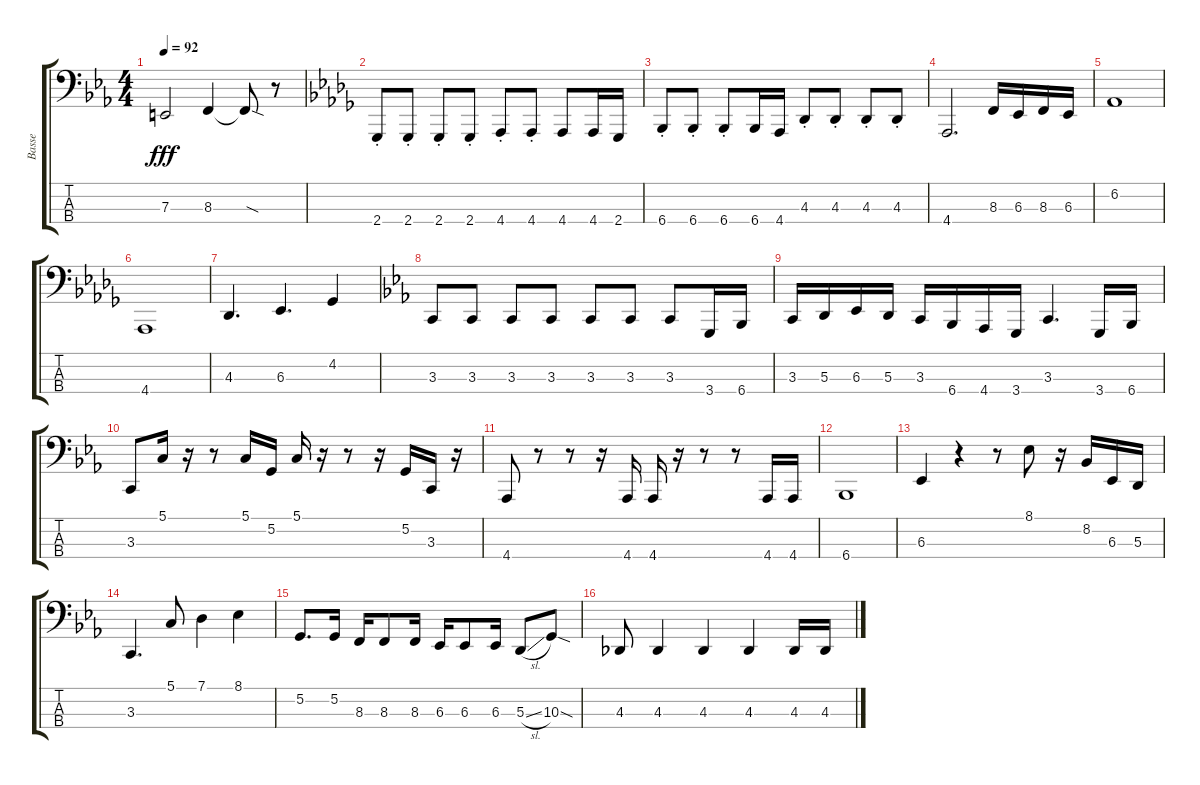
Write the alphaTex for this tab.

\track ("Basse" "Basse") {instrument lead8bassandlead}
\staff {score tabs}
\tuning (G2 D2 A1 E1) {hide}
\ts (4 4)
\tempo 92
\clef f4
\ks eb
7.3.2{dy fff} 8.3.4 8.3{sod t}.8 r.8 |
\ks db
2.4{st}.8 2.4{st}.8 2.4{st}.8 2.4{st}.8 4.4{st}.8 4.4{st}.8 4.4.8 4.4.16 2.4.16 |
6.4{st}.8 6.4{st}.8 6.4{st}.8 6.4.16 4.4.16 4.3{st}.8 4.3{st}.8 4.3{st}.8 4.3{st}.8 |
4.4.2{d} 8.3.16 6.3.16 8.3.16 6.3.16 |
6.2.1 |
4.4.1 |
4.3.4{d} 6.3.4{d} 4.2.4 |
\ks eb
3.3.8 3.3.8 3.3.8 3.3.8 3.3.8 3.3.8 3.3.8 3.4.16 6.4.16 |
3.3.16 5.3.16 6.3.16 5.3.16 3.3.16 6.4.16 4.4.16 3.4.16 3.3.4{d} 3.4.16 6.4.16 |
3.3.8 5.1.16 r.16 r.8 5.1.16 5.2.16 5.1.16 r.16 r.8 r.16 5.2.16 3.3.16 r.16 |
4.4.8 r.8 r.8 r.16 4.4.16 4.4.16 r.16 r.8 r.8 4.4.16 4.4.16 |
6.4.1 |
6.3.4 r.4 r.8 8.1.8 r.16 8.2.16 6.3.16 5.3.16 |
3.3.4{d} 5.1.8 7.1.4 8.1.4 |
5.2.8{d} 5.2.16 8.3.16 8.3.8 8.3.16 6.3.16 6.3.8 6.3.16 5.3{sl}.8 10.3{sod}.8 |
4.3.8 4.3.4 4.3.4 4.3.4 4.3.16 4.3.16
